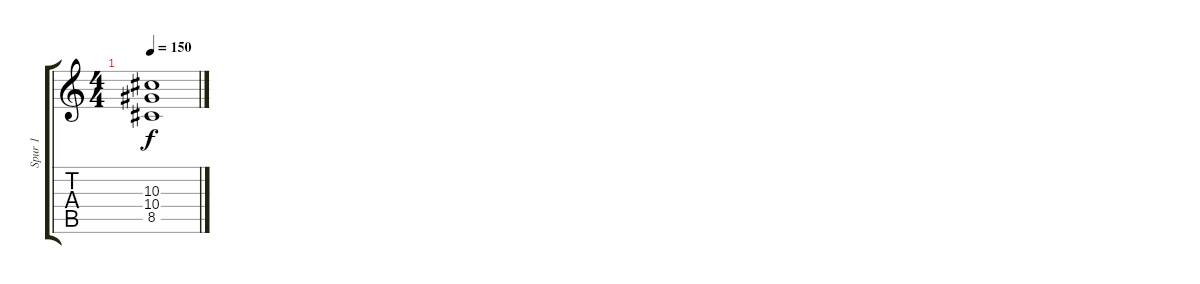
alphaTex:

\track ("Spur 1" "Spur 1") {instrument distortionguitar}
\staff {score tabs}
\tuning (C4 G3 Eb3 Bb2 F2 C2) {hide}
\ts (4 4)
\tempo 150
\clef g2
\ks c
(10.3{t} 10.4{t} 8.5{t}).1{dy f}
